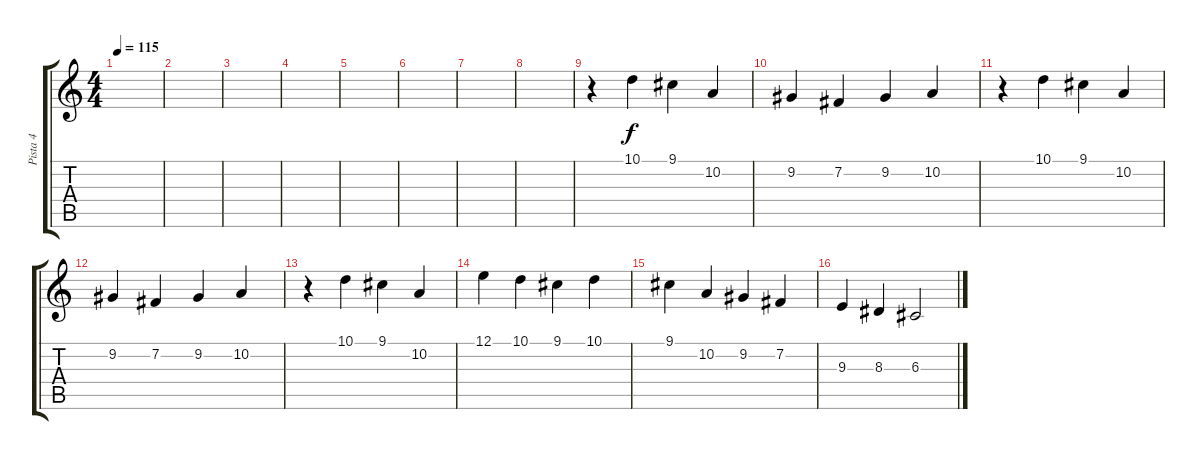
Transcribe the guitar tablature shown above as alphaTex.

\track ("Pista 4" "Pista 4") {instrument electricpiano2}
\staff {score tabs}
\tuning (E4 B3 G3 D3 A2 E2) {hide}
\ts (4 4)
\tempo 115
\clef g2
\ks c
|
|
|
|
|
|
|
|
r.4 10.1.4 9.1.4 10.2.4 |
9.2.4 7.2.4 9.2.4 10.2.4 |
r.4 10.1.4 9.1.4 10.2.4 |
9.2.4 7.2.4 9.2.4 10.2.4 |
r.4 10.1.4{dy f} 9.1.4 10.2.4 |
12.1.4 10.1.4 9.1.4 10.1.4 |
9.1.4 10.2.4 9.2.4 7.2.4 |
9.3.4 8.3.4 6.3.2
